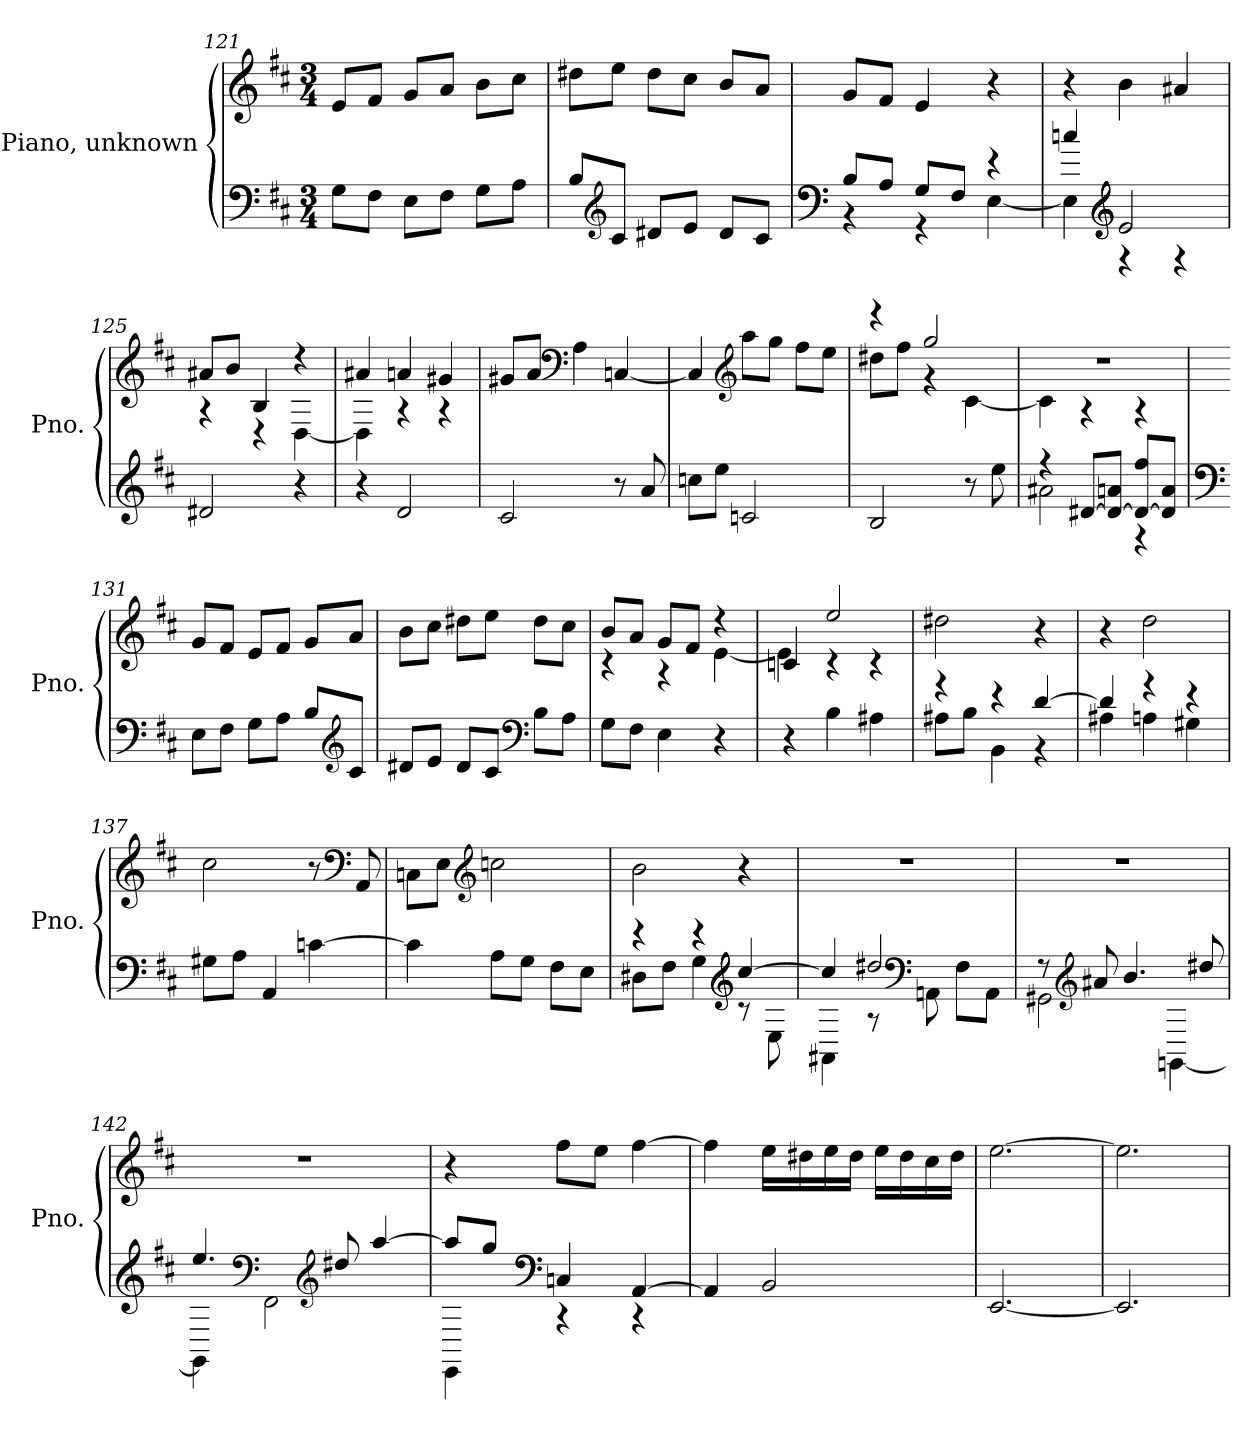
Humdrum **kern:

**kern	**kern
*part1	*part1
*staff2	*staff1
*I"Piano, unknown	*
*I'Pno.	*
!!LO:PB:g=z
*clefF4	*clefG2
*k[f#c#]	*k[f#c#]
*M3/4	*M3/4
=121	=121
8G\L	8e/L
8F#\J	8f#/J
8E\L	8g/L
8F#\J	8a/J
8G\L	8b\L
8A\J	8cc#\J
=122	=122
8B/L	8dd#X\L
*clefG2	*
8c#/J	8ee\J
8d#X/L	8dd#\L
8e/J	8cc#\J
8d#/L	8b/L
8c#/J	8a/J
=123	=123
*clefF4	*
*^	*
8B/L	4r	8g/L
8A/J	.	8f#/J
8G/L	4r	4e/
8F#/J	.	.
4r	[4E\	4r
=124	=124	=124
4ccn/	4E\]	4r
*clefG2	*	*
2e/	4r	4b\
.	4r	4a#X/
*v	*v	*
=125	=125
*	*^
2d#X/	8a#X/L	4r
.	8b/J	.
.	4B/	4r
4r	4r	[4D\
=126	=126	=126
4r	4a#X/	4D\]
2d/	4an/	4r
.	4g#X/	4r
*	*v	*v
!!LO:LB:g=z
=127	=127
2c#/	8g#X/L
.	8a/J
*	*clefF4
.	4A\
8r	[4Cn/
8a/	.
=128	=128
8ccn\L	4C/]
8ee\J	.
*	*clefG2
2cn/	8aa\L
.	8gg\J
.	8ff#\L
.	8ee\J
=129	=129
*	*^
2B/	4r	8dd#X\L
.	.	8ff#\J
.	2gg/	4r
8r	.	[4c#\
8ee\	.	.
=130	=130	=130
*^	*	*
4r	2a#X\	2.r	4c#\]
[8d#X/L	.	.	4r
8d#/_ 8an/J	.	.	.
8d#/_ 8ff#/L	4r	.	4r
8d#/] 8a/J	.	.	.
*v	*v	*	*
*	*v	*v
=131	=131
*clefF4	*
8E\L	8g/L
8F#\J	8f#/J
8G\L	8e/L
8A\J	8f#/J
8B/L	8g/L
*clefG2	*
8c#/J	8a/J
!!LO:LB:g=z
=132	=132
8d#X/L	8b\L
8e/J	8cc#\J
8d#/L	8dd#X\L
8c#/J	8ee\J
*clefF4	*
8B\L	8dd#\L
8A\J	8cc#\J
=133	=133
*	*^
8G\L	8b/L	4r
8F#\J	8a/J	.
4E\	8g/L	4r
.	8f#/J	.
4r	4r	[4e\
=134	=134	=134
4r	4cn/	4e\]
4B\	2ee/	4r
4A#X\	.	4r
*	*v	*v
=135	=135
*^	*
4r	8A#X\L	2dd#X\
.	8B\J	.
4r	4BB\	.
[4d/	4r	4r
=136	=136	=136
4d/]	4A#X\	4r
4r	4An\	2dd\
4r	4G#X\	.
*v	*v	*
=137	=137
8G#X\L	2cc#\
8A\J	.
4AA/	.
[4cn\	8r
*	*clefF4
.	8AA/
!!LO:LB:g=z
=138	=138
4c\]	8Cn\L
.	8E\J
*	*clefG2
8A\L	2ccn\
8G\J	.
8F#\L	.
8E\J	.
=139	=139
*^	*
4r	8D#X\L	2b\
.	8F#\J	.
4r	4G\	.
*clefG2	*	*
[4cc#/	8r	4r
.	8E\	.
=140	=140	=140
4cc#/]	4AA#X\	2.r
2dd#X/	8r	.
*clefF4	*	*
.	8AAn\	.
.	8F#\L	.
.	8AA\J	.
=141	=141	=141
8r	2GG#X\	2.r
*clefG2	*	*
8a#X/	.	.
4.b/	.	.
.	[4GGn\	.
8dd#X/	.	.
!!LO:LB:g=z
=142	=142	=142
4.ee/	4GG\]	2.r
*clefF4	*	*
.	2FF#\	.
*clefG2	*	*
8dd#X/	.	.
[4aa/	.	.
=143	=143	=143
8aa/L]	4EE\	4r
8gg/J	.	.
*clefF4	*	*
4Cn/	4r	8ff#\L
.	.	8ee\J
[4AA/	4r	[4ff#\
*v	*v	*
=144	=144
4AA/]	4ff#\]
2BB/	16ee\LL
.	16dd#X\
.	16ee\
.	16dd#\JJ
.	16ee\LL
.	16dd#\
.	16cc#\
.	16dd#\JJ
=145	=145
[2.EE/	[2.ee\
=146	=146
2.EE/]	2.ee\]
=	=
*-	*-
